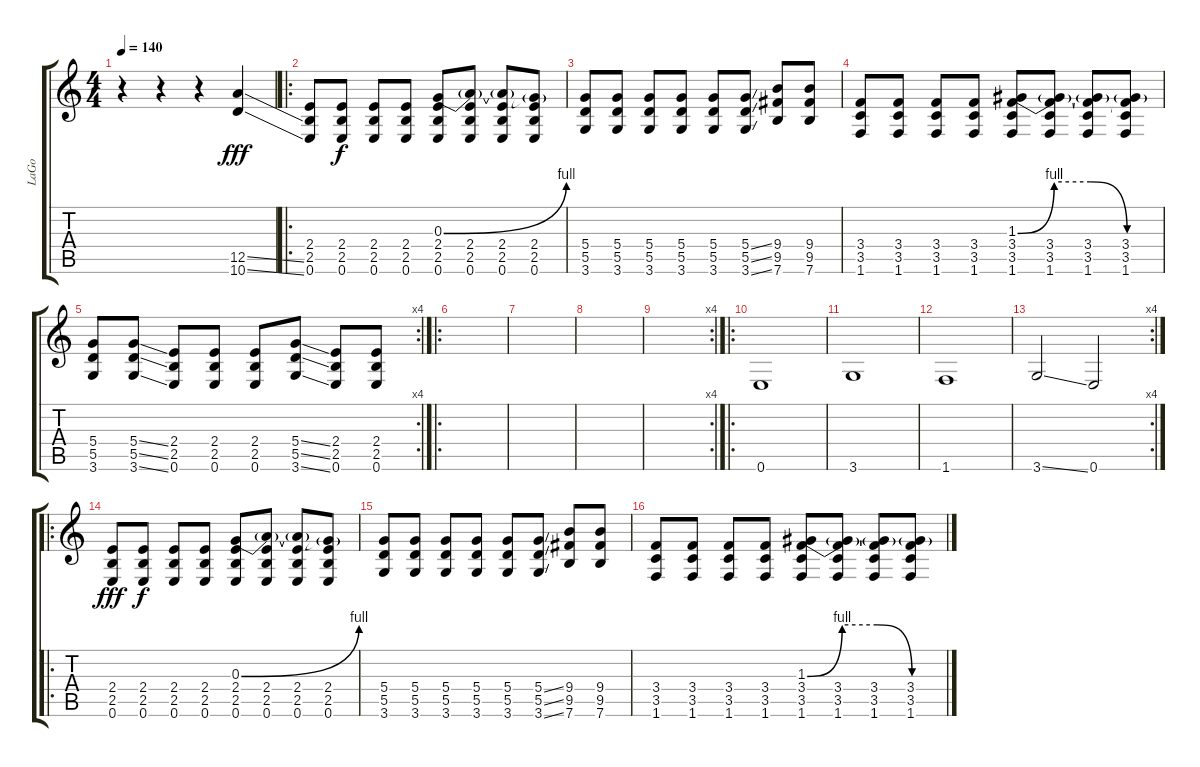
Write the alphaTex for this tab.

\track ("LaGo" "LaGo") {instrument distortionguitar}
\staff {score tabs}
\tuning (E4 B3 G3 D3 A2 E2) {hide}
\ts (4 4)
\tempo 140
\clef g2
\ks c
r.4{dy fff instrument distortionguitar} r.4 r.4 (12.5{ss} 10.6{ss}).4 |
\ro
(2.4 2.5 0.6).8 (2.4 2.5 0.6).8{dy f} (2.4 2.5 0.6).8 (2.4 2.5 0.6).8 (0.3{be (bend 0 0 60 4)} 2.4 2.5 0.6).8 (0.3{t} 2.4 2.5 0.6).8 (0.3{t} 2.4 2.5 0.6).8 (0.3{t} 2.4 2.5 0.6).8 |
(5.4 5.5 3.6).8 (5.4 5.5 3.6).8 (5.4 5.5 3.6).8 (5.4 5.5 3.6).8 (5.4 5.5 3.6).8 (5.4{ss} 5.5{ss} 3.6{ss}).8 (9.4 9.5 7.6).8 (9.4 9.5 7.6).8 |
(3.4 3.5 1.6).8 (3.4 3.5 1.6).8 (3.4 3.5 1.6).8 (3.4 3.5 1.6).8 (1.3{be (custom 0 0 15 4 30 4 45 0 60 0)} 3.4 3.5 1.6).8 (1.3{t} 3.4 3.5 1.6).8 (1.3{t} 3.4 3.5 1.6).8 (1.3{t} 3.4 3.5 1.6).8 |
\rc 4
(5.4 5.5 3.6).8 (5.4{ss} 5.5{ss} 3.6{ss}).8 (2.4 2.5 0.6).8 (2.4 2.5 0.6).8 (2.4 2.5 0.6).8 (5.4{ss} 5.5{ss} 3.6{ss}).8 (2.4 2.5 0.6).8 (2.4 2.5 0.6).8 |
\ro
|
|
|
\rc 4
|
\ro
0.6.1 |
3.6.1 |
1.6.1 |
\rc 4
3.6{ss}.2 0.6.2 |
\ro
(2.4 2.5 0.6).8{dy fff} (2.4 2.5 0.6).8{dy f} (2.4 2.5 0.6).8 (2.4 2.5 0.6).8 (0.3{be (bend 0 0 60 4)} 2.4 2.5 0.6).8 (0.3{t} 2.4 2.5 0.6).8 (0.3{t} 2.4 2.5 0.6).8 (0.3{t} 2.4 2.5 0.6).8 |
(5.4 5.5 3.6).8 (5.4 5.5 3.6).8 (5.4 5.5 3.6).8 (5.4 5.5 3.6).8 (5.4 5.5 3.6).8 (5.4{ss} 5.5{ss} 3.6{ss}).8 (9.4 9.5 7.6).8 (9.4 9.5 7.6).8 |
(3.4 3.5 1.6).8 (3.4 3.5 1.6).8 (3.4 3.5 1.6).8 (3.4 3.5 1.6).8 (1.3{be (custom 0 0 15 4 30 4 45 0 60 0)} 3.4 3.5 1.6).8 (1.3{t} 3.4 3.5 1.6).8 (1.3{t} 3.4 3.5 1.6).8 (1.3{t} 3.4 3.5 1.6).8
